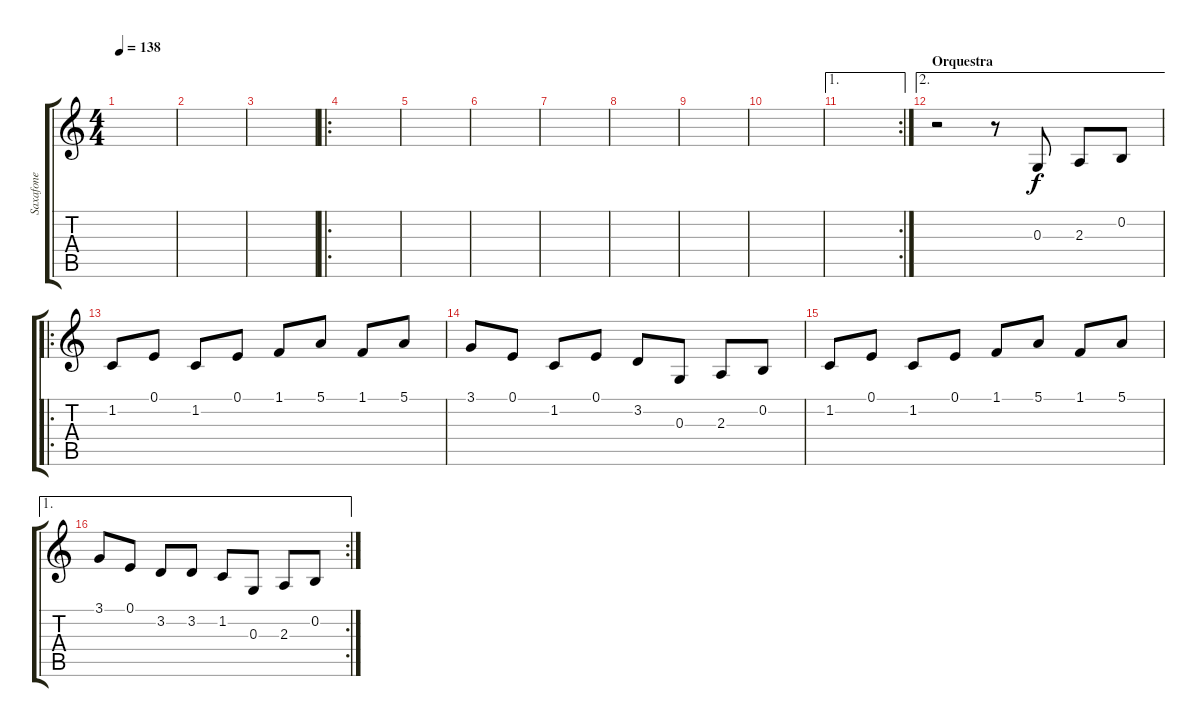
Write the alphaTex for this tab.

\track ("Saxafone" "Saxafone") {instrument tenorsax}
\staff {score tabs}
\tuning (E4 B3 G3 D3 A2 E2) {hide}
\ts (4 4)
\tempo 138
\clef g2
\ks c
|
|
|
\ro
|
|
|
|
|
|
|
\ae 1
\rc 2
|
\ae 2
\section ("" "Orquestra")
r.2 r.8 0.3.8 2.3.8 0.2.8 |
\ro
1.2.8 0.1.8 1.2.8 0.1.8 1.1.8 5.1.8 1.1.8 5.1.8 |
3.1.8 0.1.8 1.2.8 0.1.8 3.2.8 0.3.8 2.3.8 0.2.8 |
1.2.8 0.1.8 1.2.8 0.1.8 1.1.8 5.1.8 1.1.8 5.1.8 |
\ae 1
\rc 2
3.1.8 0.1.8 3.2.8 3.2.8 1.2.8 0.3.8 2.3.8 0.2.8
